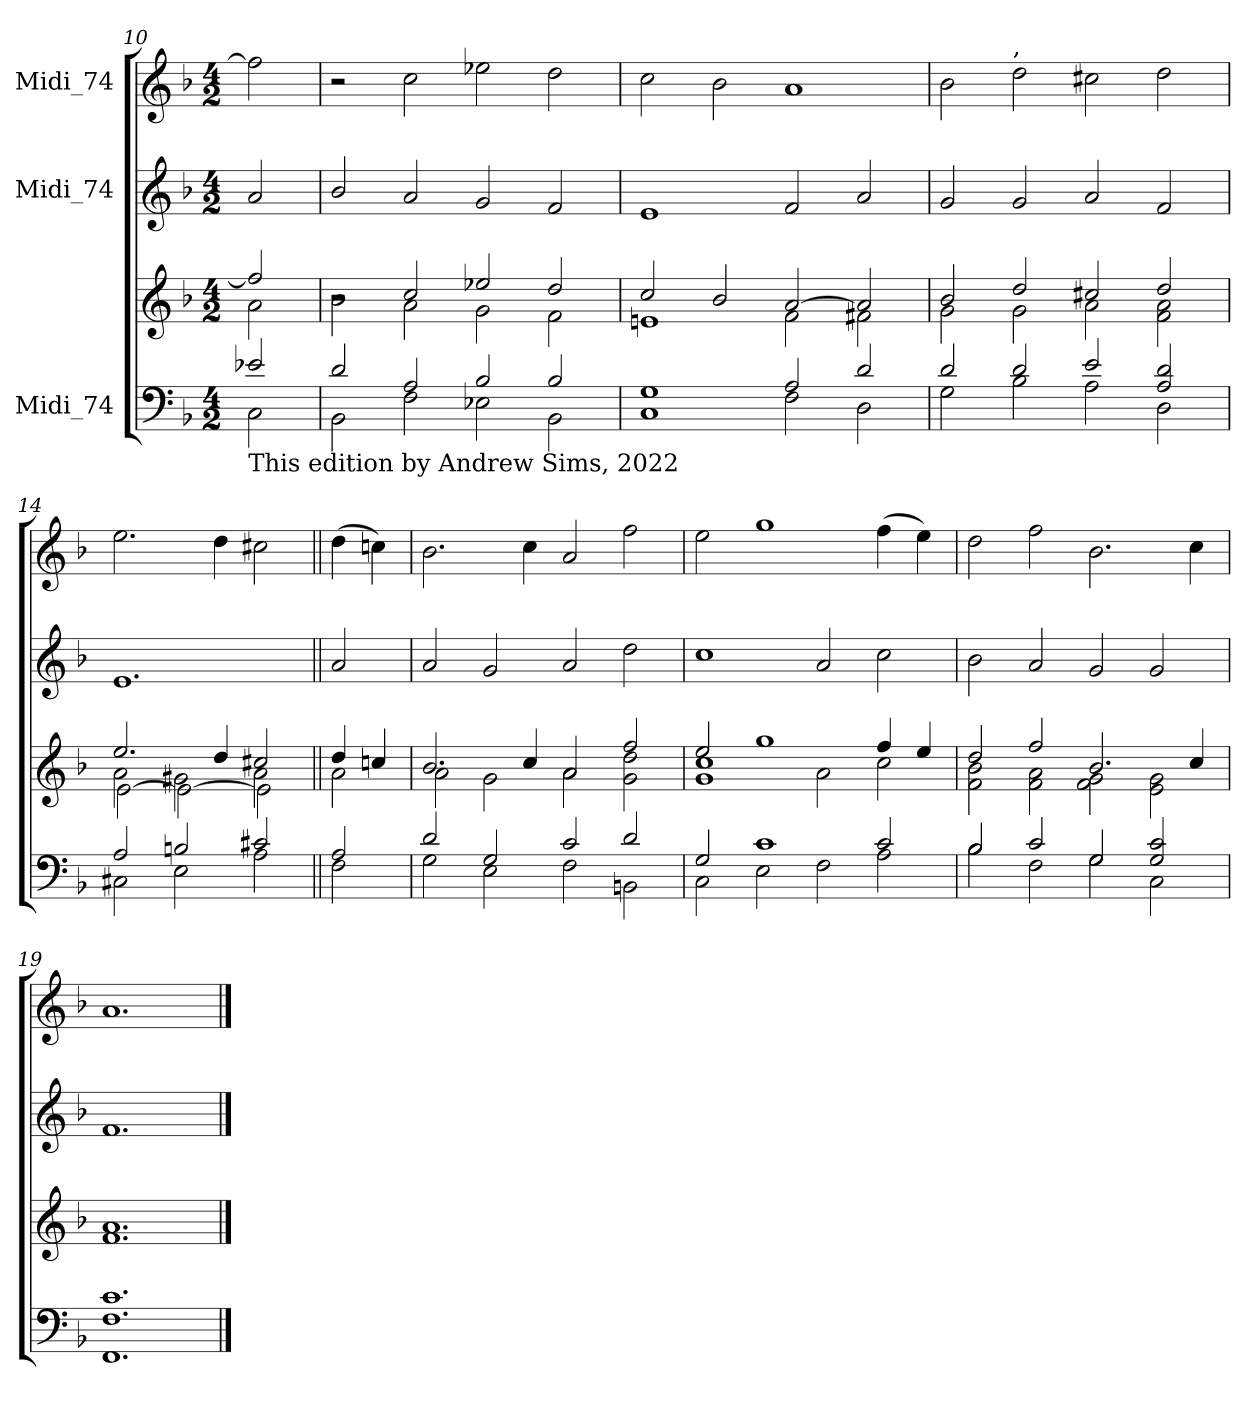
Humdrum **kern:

**kern	**kern	**kern	**kern
*part3	*part3	*part2	*part1
*staff4	*staff3	*staff2	*staff1
*I"Midi_74	*	*I"Midi_74	*I"Midi_74
!!LO:LB:g=z
*clefF4	*clefG2	*clefG2	*clefG2
*k[b-]	*k[b-]	*k[b-]	*k[b-]
*F:	*F:	*F:	*F:
*M4/2	*M4/2	*M4/2	*M4/2
=10	=10	=10	=10
*^	*^	*	*
*	*^	*	*^	*	*
!LO:TX:b:t=This edition by Andrew Sims, 2022	!	!	!	!	!	!	!
2e-X/	2ryy	2C\	2ff/]	2ryy	2a\	2a	2ff]
=11	=11	=11	=11	=11	=11	=11	=11
2d/	0ryy	2BB-\	2r	0ryy	2b-\	2b-/	2r
2A/	.	2F\	2cc/	.	2a\	2a	2cc
2B-/	.	2E-X\	2ee-X/	.	2g\	2g	2ee-X
2B-/	.	2BB-\	2dd/	.	2f\	2f	2dd
=12	=12	=12	=12	=12	=12	=12	=12
1G/	0ryy	1C\	2cc/	0ryy	1en\	1e	2cc
.	.	.	2b-/	.	.	.	2b-
2A/	.	2F\	[2a/	.	2f\	2f	1a
2d/	.	2D\	2a/]	.	2f#X\	2a	.
=13	=13	=13	=13	=13	=13	=13	=13
2d/	0ryy	2G\	2b-/	0ryy	2g\	2g	2b-
!	!	!	!	!	!	!	!LO:TX:a:t=,
2d/	.	2B-\	2dd/	.	2g\	2g	2dd
2e/	.	2A\	2cc#X/	.	2a\	2a	2cc#X
2A/ 2d/	.	2D\	2dd/	.	2f\ 2a\	2f	2dd
=14	=14	=14	=14	=14	=14	=14	=14
2A/	1.ryy	2C#X\	2.ee/	2a\	[2e\	1.e	2.ee
2Bn/	.	2E\	.	2g#X\	2e\_	.	.
.	.	.	4dd/	.	.	.	4dd
2c#X/	.	2A\	2cc#X/	2a\	2e\]	.	2cc#X
!!LO:LB:g=z
=15||	=15||	=15||	=15||	=15||	=15||	=15||	=15||
2A/	2ryy	2F\	4dd/	2ryy	2a\	2a	(>4dd
.	.	.	4ccn/	.	.	.	4ccn)
=16	=16	=16	=16	=16	=16	=16	=16
2d/	1.ryy	2G\	2.b-/	0ryy	2a\	2a	2.b-
2G/	.	2E\	.	.	2g\	2g	.
.	.	.	4cc/	.	.	.	4cc
2c/	.	2F\	2a/	.	2a\	2a	2a
2d/	2ryy	2BBn\	2ff/	.	2g\ 2dd\	2dd	2ff
=17	=17	=17	=17	=17	=17	=17	=17
2G/	0ryy	2C\	2ee/	0ryy	1g\ 1cc\	1cc	2ee
1c/	.	2E\	1gg/	.	.	.	1gg
.	.	2F\	.	.	2a\	2a	.
2c/	.	2A\	4ff/	.	2cc\	2cc	(>4ff
.	.	.	4ee/	.	.	.	4ee)
=18	=18	=18	=18	=18	=18	=18	=18
2B-/	0ryy	2B-\	2dd/	0ryy	2f\ 2b-\	2b-	2dd
2c/	.	2F\	2ff/	.	2f\ 2a\	2a	2ff
2G/	.	2G\	2.b-/	.	2f\ 2g\	2g	2.b-
2G/ 2c/	.	2C\	.	.	2e\ 2g\	2g	.
.	.	.	4cc/	.	.	.	4cc
=19	=19	=19	=19	=19	=19	=19	=19
1.F/ 1.c/	1.ryy	1.FF\	1.a/	1.ryy	1.f\	1.f	1.a
*v	*v	*v	*	*	*	*	*
*	*v	*v	*v	*	*
==	==	==	==
*-	*-	*-	*-
